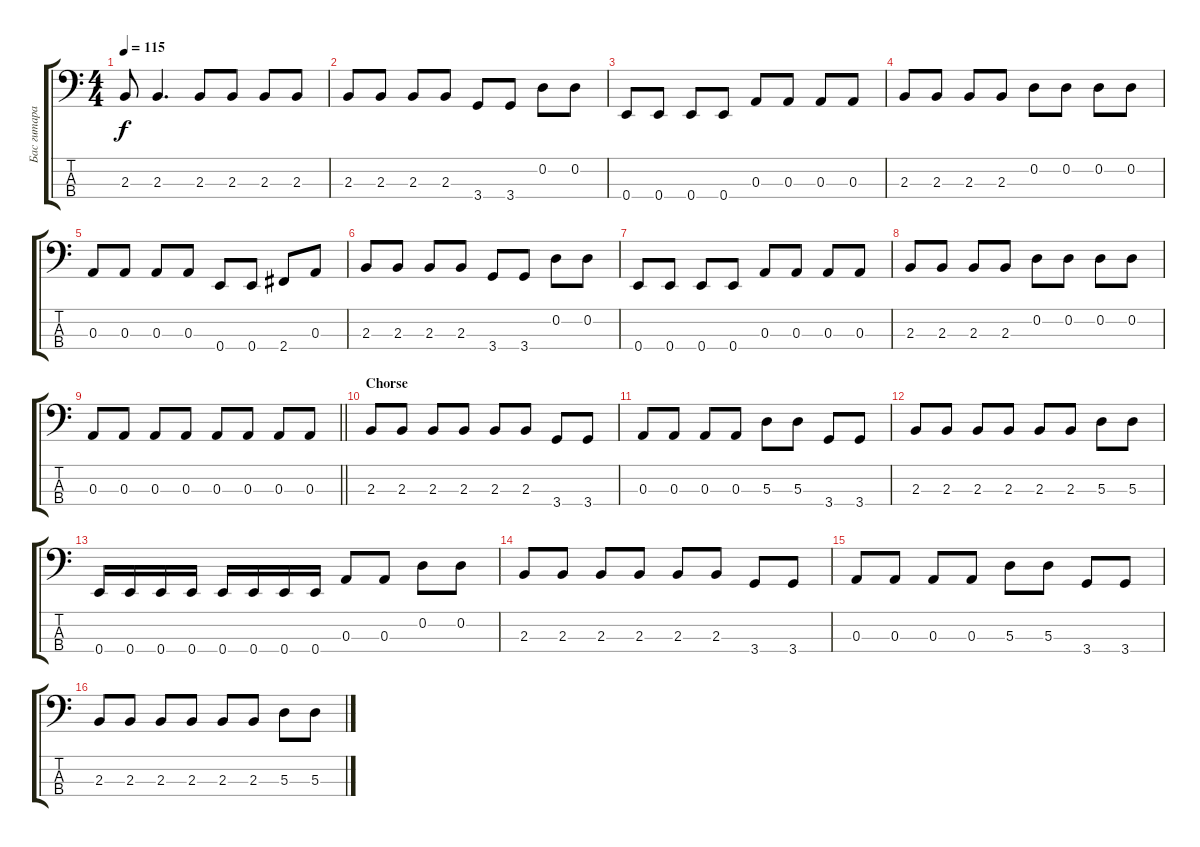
\track ("Бас гитара" "Бас гитара") {instrument fretlessbass}
\staff {score tabs}
\tuning (G2 D2 A1 E1) {hide}
\ts (4 4)
\tempo 115
\clef f4
\ks c
2.3.8{dy f} 2.3.4{d} 2.3.8 2.3.8 2.3.8 2.3.8 |
2.3.8 2.3.8 2.3.8 2.3.8 3.4.8 3.4.8 0.2.8 0.2.8 |
0.4.8 0.4.8 0.4.8 0.4.8 0.3.8 0.3.8 0.3.8 0.3.8 |
2.3.8 2.3.8 2.3.8 2.3.8 0.2.8 0.2.8 0.2.8 0.2.8 |
0.3.8 0.3.8 0.3.8 0.3.8 0.4.8 0.4.8 2.4.8 0.3.8 |
2.3.8 2.3.8 2.3.8 2.3.8 3.4.8 3.4.8 0.2.8 0.2.8 |
0.4.8 0.4.8 0.4.8 0.4.8 0.3.8 0.3.8 0.3.8 0.3.8 |
2.3.8 2.3.8 2.3.8 2.3.8 0.2.8 0.2.8 0.2.8 0.2.8 |
\barLineRight lightlight
0.3.8 0.3.8 0.3.8 0.3.8 0.3.8 0.3.8 0.3.8 0.3.8 |
\section ("" "Chorse")
2.3.8 2.3.8 2.3.8 2.3.8 2.3.8 2.3.8 3.4.8 3.4.8 |
0.3.8 0.3.8 0.3.8 0.3.8 5.3.8 5.3.8 3.4.8 3.4.8 |
2.3.8 2.3.8 2.3.8 2.3.8 2.3.8 2.3.8 5.3.8 5.3.8 |
0.4.16 0.4.16 0.4.16 0.4.16 0.4.16 0.4.16 0.4.16 0.4.16 0.3.8 0.3.8 0.2.8 0.2.8 |
2.3.8 2.3.8 2.3.8 2.3.8 2.3.8 2.3.8 3.4.8 3.4.8 |
0.3.8 0.3.8 0.3.8 0.3.8 5.3.8 5.3.8 3.4.8 3.4.8 |
2.3.8 2.3.8 2.3.8 2.3.8 2.3.8 2.3.8 5.3.8 5.3.8
